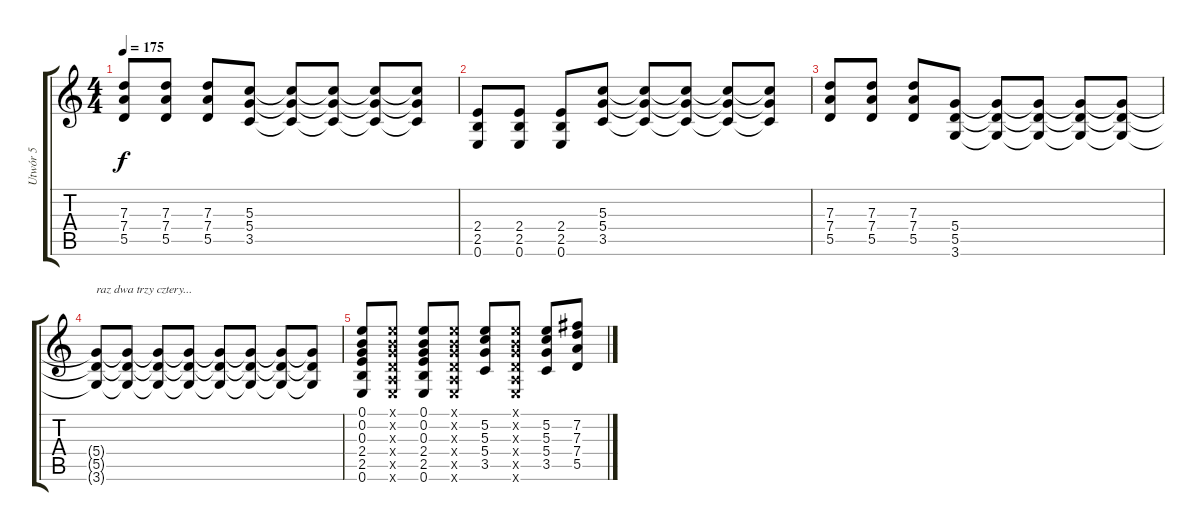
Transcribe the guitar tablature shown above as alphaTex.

\track ("Utwór 5" "Utwór 5") {instrument distortionguitar}
\staff {score tabs}
\tuning (E4 B3 G3 D3 A2 E2) {hide}
\ts (4 4)
\tempo 175
\clef g2
\ks c
(7.3 7.4 5.5).8{dy f} (7.3 7.4 5.5).8 (7.3 7.4 5.5).8 (5.3 5.4 3.5).8 (5.3{t} 5.4{t} 3.5{t}).8 (5.3{t} 5.4{t} 3.5{t}).8 (5.3{t} 5.4{t} 3.5{t}).8 (5.3{t} 5.4{t} 3.5{t}).8 |
(2.4 2.5 0.6).8 (2.4 2.5 0.6).8 (2.4 2.5 0.6).8 (5.3 5.4 3.5).8 (5.3{t} 5.4{t} 3.5{t}).8 (5.3{t} 5.4{t} 3.5{t}).8 (5.3{t} 5.4{t} 3.5{t}).8 (5.3{t} 5.4{t} 3.5{t}).8 |
(7.3 7.4 5.5).8 (7.3 7.4 5.5).8 (7.3 7.4 5.5).8 (5.4 5.5 3.6).8 (5.4{t} 5.5{t} 3.6{t}).8 (5.4{t} 5.5{t} 3.6{t}).8 (5.4{t} 5.5{t} 3.6{t}).8 (5.4{t} 5.5{t} 3.6{t}).8 |
(5.4{t} 5.5{t} 3.6{t}).8{txt "raz dwa trzy cztery..."} (5.4{t} 5.5{t} 3.6{t}).8 (5.4{t} 5.5{t} 3.6{t}).8 (5.4{t} 5.5{t} 3.6{t}).8 (5.4{t} 5.5{t} 3.6{t}).8 (5.4{t} 5.5{t} 3.6{t}).8 (5.4{t} 5.5{t} 3.6{t}).8 (5.4{t} 5.5{t} 3.6{t}).8 |
(0.1 0.2 0.3 2.4 2.5 0.6).8 (0.1{x} 0.2{x} 0.3{x} 0.4{x} 0.5{x} 0.6{x}).8 (0.1 0.2 0.3 2.4 2.5 0.6).8 (0.1{x} 0.2{x} 0.3{x} 0.4{x} 0.5{x} 0.6{x}).8 (5.2 5.3 5.4 3.5).8 (0.1{x} 0.2{x} 0.3{x} 0.4{x} 0.5{x} 0.6{x}).8 (5.2 5.3 5.4 3.5).8 (7.2 7.3 7.4 5.5).8
